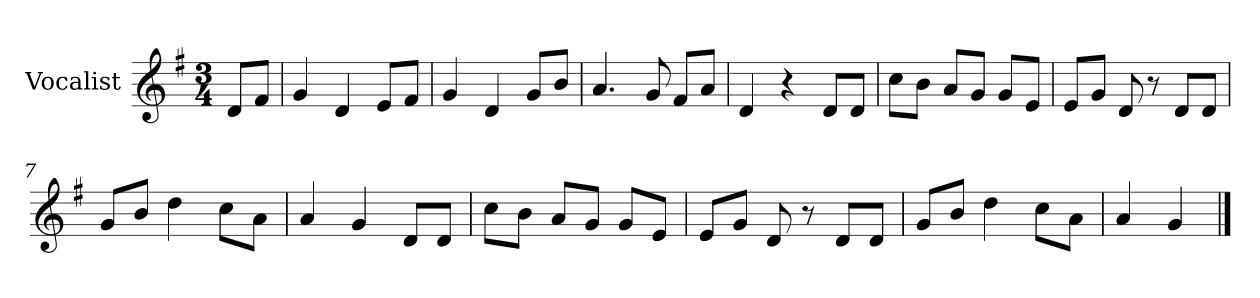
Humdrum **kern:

**kern
*part1
*staff1
*I"Vocalist
*k[f#]
*G:
*M3/4
=
8dL
8f#J
=1
4g
4d
8eL
8f#J
=2
4g
4d
8gL
8bJ
=3
4.a
8g
8f#L
8aJ
=4
4d
4r
8dL
8dJ
=5
8ccL
8bJ
8aL
8gJ
8gL
8eJ
=6
8eL
8gJ
8d
8r
8dL
8dJ
=7
8gL
8bJ
4dd
8ccL
8aJ
=8
4a
4g
8dL
8dJ
=9
8ccL
8bJ
8aL
8gJ
8gL
8eJ
=10
8eL
8gJ
8d
8r
8dL
8dJ
=11
8gL
8bJ
4dd
8ccL
8aJ
=12
4a
4g
==
*-
